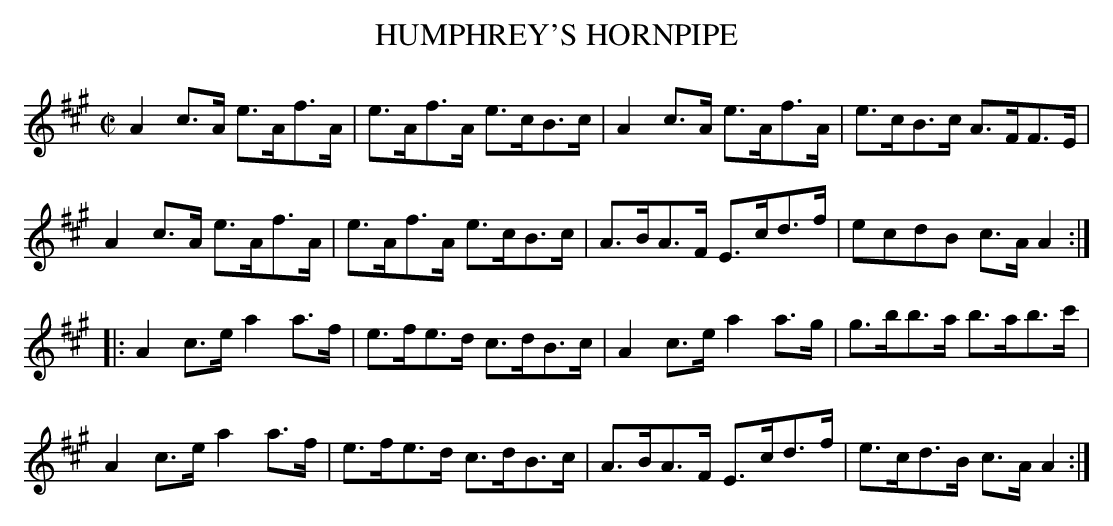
X:1
T: HUMPHREY'S HORNPIPE
M: C|
L: 1/8
K: A
A2 c>A e>Af>A|e>Af>A e>cB>c|A2 c>A e>Af>A|e>cB>c A>FF>E|
A2 c>A e>Af>A|e>Af>A e>cB>c|A>BA>F E>cd>f|ecdB c>A A2:|
|:A2 c>e a2 a>f|e>fe>d c>dB>c|A2 c>e a2 a>g|g>bb>a b>ab>c'|
A2 c>e a2 a>f|e>fe>d c>dB>c|A>BA>F E>cd>f|e>cd>B c>A A2:|
